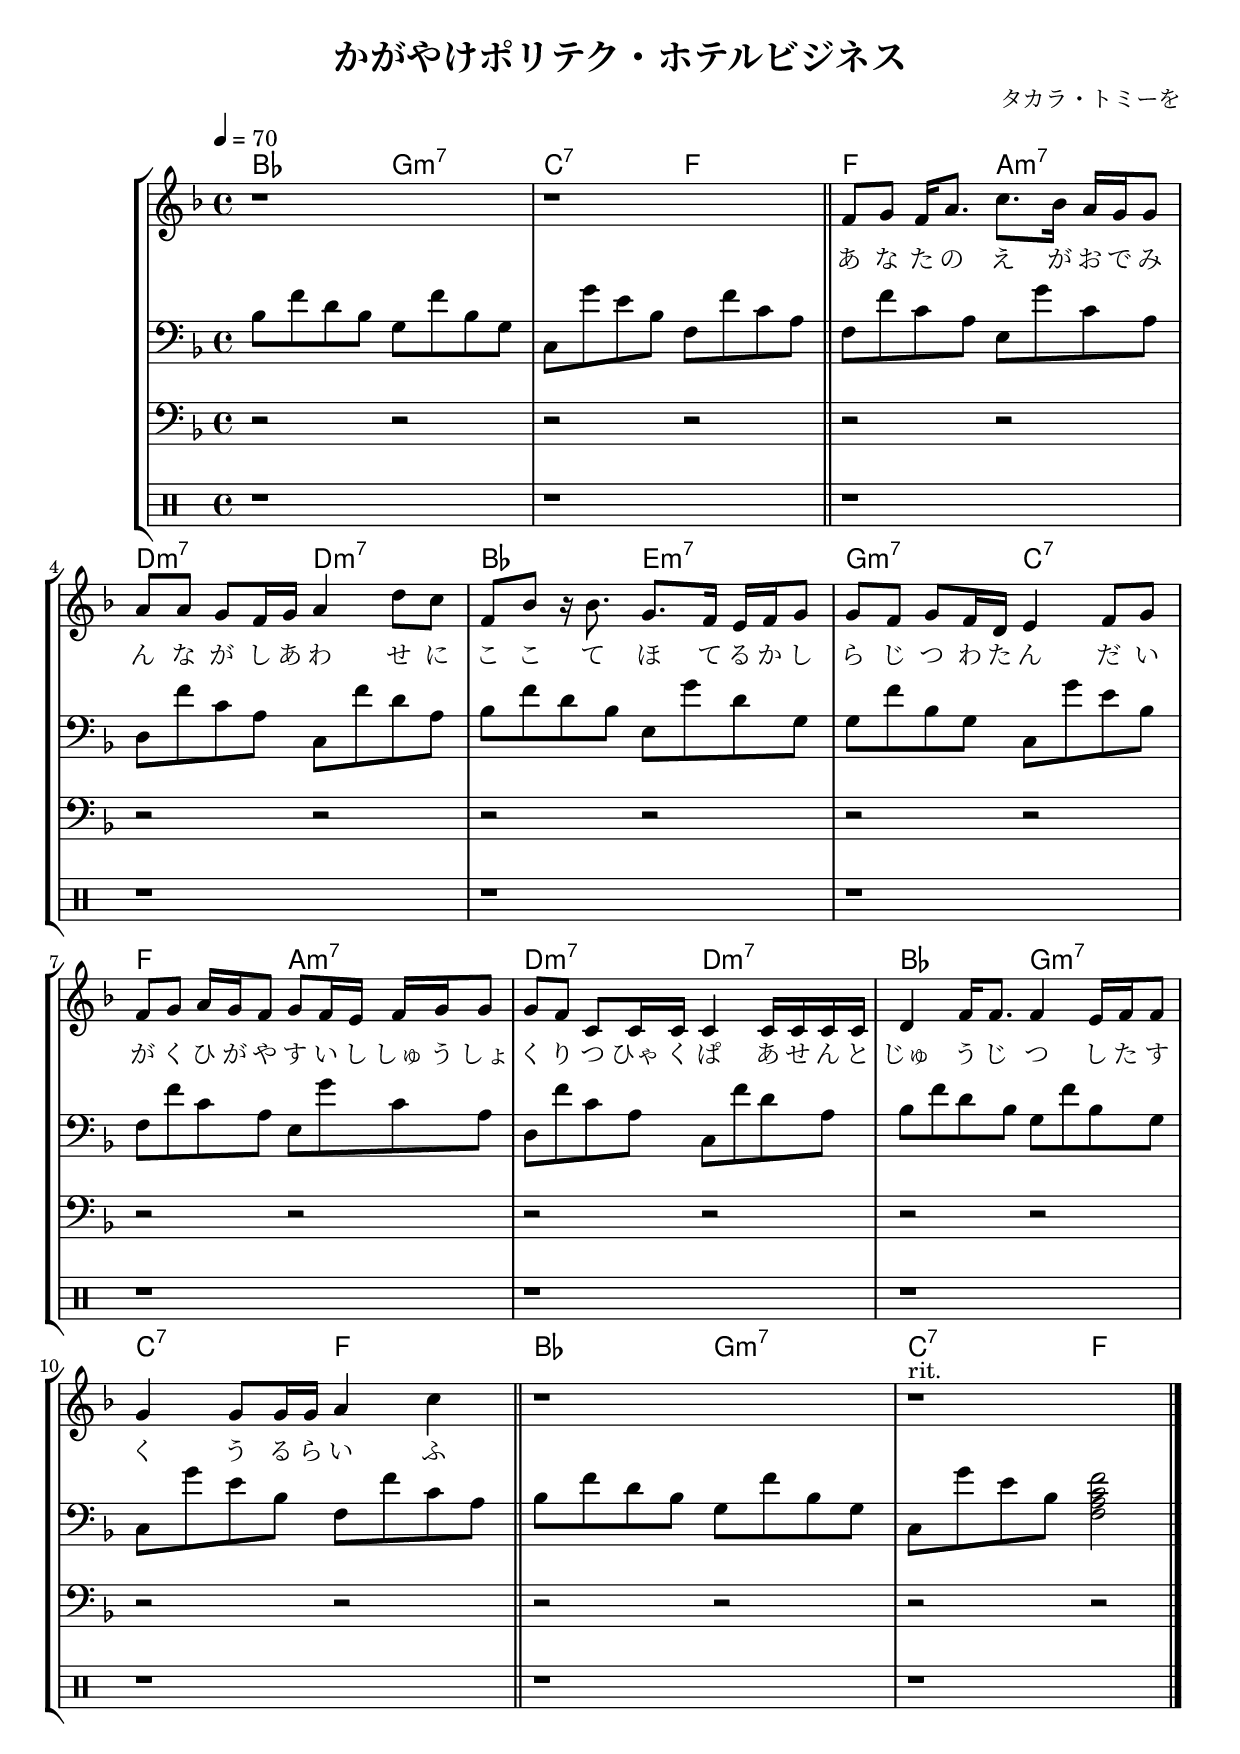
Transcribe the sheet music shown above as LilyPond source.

\version "2.12.1"

\header {
	title = \markup {かがやけポリテク・ホテルビジネス}
	composer = \markup \center-column {タカラ・トミーを}
}

harmony = \chordmode {
	bes2 g:min7 c:7 f 

	f a:min7 d:min7 d:min7 bes e:min7 g:min7 c:7 f a:min7 d:min7 d:min7 bes g:min7 c:7 f 

	bes g:min7 c:7 f 
}

melody = {
	\key f \major
	\tempo 4 = 70
	r1 | r1   
	\set Staff.midiInstrument = #"fss0.42"
	 f'8  g'8  f'16  a'8.  c''8.  bes'16  a'16  g'16  g'8 
	a'8  a'8  g'8  f'16  g'16  a'4  d''8  c''8 
	f'8  bes'8  r16  bes'8.  g'8.  f'16  e'16  f'16  g'8 
	g'8  f'8  g'8  f'16  d'16  e'4  f'8  g'8 
	f'8  g'8  a'16  g'16  f'8  g'8  f'16  e'16  f'16  g'16  g'8 
	g'8  f'8  c'8  c'16  c'16  c'4  c'16  c'16  c'16  c'16 
	d'4  f'16  f'8.  f'4  e'16  f'16  f'8 
	g'4  g'8  g'16  g'16  a'4  c''4
	r1 | r1^"rit." \bar "|."
}

words = \lyricmode {
	
	あ  な  た  の  え  が  お  で  み  ん  な  が  し  あ  わ  せ  に  こ  こ  て  ほ  て  る  か  し  ら  じ  つ  わ  た  ん  だ  い  が  く  ひ  が  や  す  い  し  しゅ  う  しょ  く  り  つ  ひゃ  く  ぱ  あ  せ  ん  と  じゅ  う  じ  つ  し  た  す  く  う  る  ら  い  ふ  
	
}

tempochange = {
	\tempo 4 = 70
	r1 | r1 \bar "||"
	\tempo 4 = 70
	r1 | r1 | r1 | r1 | r1 | r1 | r1 | r1 \bar "||"
	\tempo 4 = 70
	r1 | \tempo 4 = 52 r2 \tempo 4 = 46 r2 \bar "|."
}

mainacc = {
	\clef bass
	\set Staff.midiInstrument = #"Bright Acoustic"
	\key f \major
	\tempo 4 = 70
	bes8 f' d' bes
	g8 f' bes g
	c8 g' e' bes
	f8 f' c' a
	\bar "||"

	\set Staff.midiInstrument = #"Bright Acoustic"
	f8 f' c' a
	e8 g' c' a
	d8 f' c' a
	c8 f' d' a
	bes8 f' d' bes
	e8 g' d' g
	g8 f' bes g
	c8 g' e' bes
	f8 f' c' a
	e8 g' c' a
	d8 f' c' a
	c8 f' d' a
	bes8 f' d' bes
	g8 f' bes g
	c8 g' e' bes
	f8 f' c' a
	\bar "||"

	\set Staff.midiInstrument = #"Bright Acoustic"
	bes8 f' d' bes
	g8 f' bes g
	c8 g' e' bes
	<f a c' f'>2
	\bar "|."
}

subacc = {
	\clef bass
	\set Staff.midiInstrument = #"Pizzicato Strings"
	\key f \major
	\tempo 4 = 70
	r2
	r2
	r2
	r2
	\bar "||"

	\set Staff.midiInstrument = #"Pizzicato Strings"
	r2
	r2
	r2
	r2
	r2
	r2
	r2
	r2
	r2
	r2
	r2
	r2
	r2
	r2
	r2
	r2
	\bar "||"

	\set Staff.midiInstrument = #"Pizzicato Strings"
	r2
	r2
	r2
	r2
	\bar "|."
}

percA = {
	\drummode {
	r1 |r1 \bar "||"
	r1 |r1 |r1 |r1 |r1 |r1 |r1 |r1 \bar "||"
	r1 |r1 \bar "|."
	}
}

percB = {
	\drummode {
	r1 |r1 \bar "||"
	r1 |r1 |r1 |r1 |r1 |r1 |r1 |r1 \bar "||"
	r1 |r1 \bar "|."
	}
}

percC = {
	\drummode {
	r1 |r1 \bar "||"
	r1 |r1 |r1 |r1 |r1 |r1 |r1 |r1 \bar "||"
	r1 |r1 \bar "|."
	}
}

percD = {
	\drummode {
	r1 |r1 \bar "||"
	r1 |r1 |r1 |r1 |r1 |r1 |r1 |r1 \bar "||"
	r1 |r1 \bar "|."
	}
}

percE = {
	\drummode {
	r1 |r1 \bar "||"
	r1 |r1 |r1 |r1 |r1 |r1 |r1 |r1 \bar "||"
	r1 |r1 \bar "|."
	}
}

\score {
	<<
		\new StaffGroup <<
			\new ChordNames {\harmony}
			\new Voice = "melody" {\melody}
			\new Lyrics \lyricsto "melody" \words
			\new Staff = "mainacc" {\mainacc}
			\new Staff = "subacc" {\subacc}
			\new DrumStaff <<
				\new DrumVoice {\percA}
				\new DrumVoice {\percB}
				\new DrumVoice {\percC}
				\new DrumVoice {\percD}
				\new DrumVoice {\percE}
			>>
		>>
	>>
	\layout { }
}
